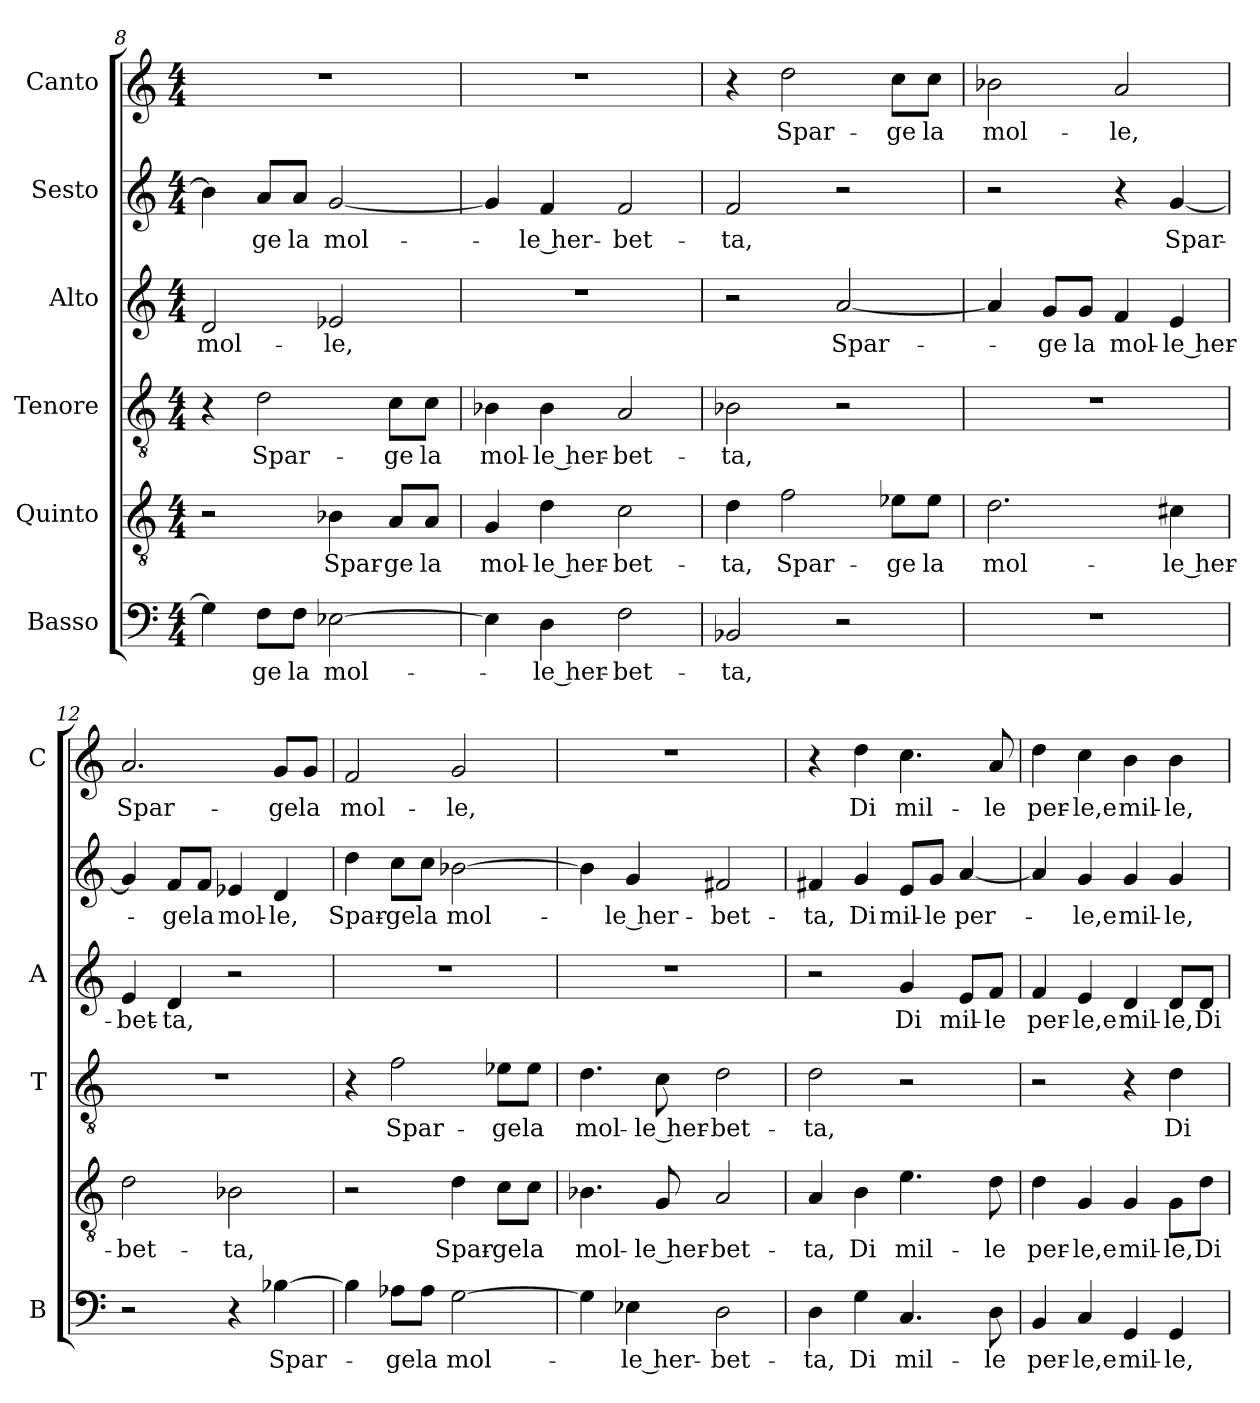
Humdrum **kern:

**kern	**text	**kern	**text	**kern	**text	**kern	**text	**kern	**text	**kern	**text
*part6	*part6	*part5	*part5	*part4	*part4	*part3	*part3	*part2	*part2	*part1	*part1
*staff6	*staff6	*staff5	*staff5	*staff4	*staff4	*staff3	*staff3	*staff2	*staff2	*staff1	*staff1
*I"Basso	*	*I"Quinto	*	*I"Tenore	*	*I"Alto	*	*I"Sesto	*	*I"Canto	*
*I'B	*	*	*	*I'T	*	*I'A	*	*	*	*I'C	*
*clefF4	*	*clefGv2	*	*clefGv2	*	*clefG2	*	*clefG2	*	*clefG2	*
*k[]	*	*k[]	*	*k[]	*	*k[]	*	*k[]	*	*k[]	*
*C:	*	*C:	*	*C:	*	*C:	*	*C:	*	*C:	*
*M4/4	*	*M4/4	*	*M4/4	*	*M4/4	*	*M4/4	*	*M4/4	*
=8	=8	=8	=8	=8	=8	=8	=8	=8	=8	=8	=8
!	!	!	!	!	!	!	!LO:LY:b	!	!	!	!
4G\]	.	2r	.	4r	.	2d/	mol-	4b-\]	.	1r	.
!	!LO:LY:b	!	!	!	!LO:LY:b	!	!	!	!LO:LY:b	!	!
8F\L	-ge	.	.	2d\	Spar-	.	.	8a/L	-ge	.	.
!	!LO:LY:b	!	!	!	!	!	!	!	!LO:LY:b	!	!
8F\J	la	.	.	.	.	.	.	8a/J	la	.	.
!	!LO:LY:b	!	!LO:LY:b	!	!	!	!LO:LY:b	!	!LO:LY:b	!	!
[2E-X\	mol-	4B-X\	Spar-	.	.	2e-X/	-le,	[2g/	mol-	.	.
!	!	!	!LO:LY:b	!	!LO:LY:b	!	!	!	!	!	!
.	.	8A/L	-ge	8c\L	-ge	.	.	.	.	.	.
!	!	!	!LO:LY:b	!	!LO:LY:b	!	!	!	!	!	!
.	.	8A/J	la	8c\J	la	.	.	.	.	.	.
=9	=9	=9	=9	=9	=9	=9	=9	=9	=9	=9	=9
!	!	!	!LO:LY:b	!	!LO:LY:b	!	!	!	!	!	!
4E-\]	.	4G/	mol-	4B-X\	mol-	1r	.	4g/]	.	1r	.
!	!LO:LY:b	!	!LO:LY:b	!	!LO:LY:b	!	!	!	!LO:LY:b	!	!
4D\	-le her-	4d\	-le her-	4B-\	-le her-	.	.	4f/	-le her-	.	.
!	!LO:LY:b	!	!LO:LY:b	!	!LO:LY:b	!	!	!	!LO:LY:b	!	!
2F\	-bet-	2c\	-bet-	2A/	-bet-	.	.	2f/	-bet-	.	.
=10	=10	=10	=10	=10	=10	=10	=10	=10	=10	=10	=10
!	!LO:LY:b	!	!LO:LY:b	!	!LO:LY:b	!	!	!	!LO:LY:b	!	!
2BB-X/	-ta,	4d\	-ta,	2B-X\	-ta,	2r	.	2f/	-ta,	4r	.
!	!	!	!LO:LY:b	!	!	!	!	!	!	!	!LO:LY:b
.	.	2f\	Spar-	.	.	.	.	.	.	2dd\	Spar-
!	!	!	!	!	!	!	!LO:LY:b	!	!	!	!
2r	.	.	.	2r	.	[2a/	Spar-	2r	.	.	.
!	!	!	!LO:LY:b	!	!	!	!	!	!	!	!LO:LY:b
.	.	8e-X\L	-ge	.	.	.	.	.	.	8cc\L	-ge
!	!	!	!LO:LY:b	!	!	!	!	!	!	!	!LO:LY:b
.	.	8e-\J	la	.	.	.	.	.	.	8cc\J	la
=11	=11	=11	=11	=11	=11	=11	=11	=11	=11	=11	=11
!	!	!	!LO:LY:b	!	!	!	!	!	!	!	!LO:LY:b
1r	.	2.d\	mol-	1r	.	4a/]	.	2r	.	2b-X\	mol-
!	!	!	!	!	!	!	!LO:LY:b	!	!	!	!
.	.	.	.	.	.	8g/L	-ge	.	.	.	.
!	!	!	!	!	!	!	!LO:LY:b	!	!	!	!
.	.	.	.	.	.	8g/J	la	.	.	.	.
!	!	!	!	!	!	!	!LO:LY:b	!	!	!	!LO:LY:b
.	.	.	.	.	.	4f/	mol-	4r	.	2a/	-le,
!	!	!	!LO:LY:b	!	!	!	!LO:LY:b	!	!LO:LY:b	!	!
.	.	4c#X\	-le her-	.	.	4e/	-le her-	[4g/	Spar-	.	.
=12	=12	=12	=12	=12	=12	=12	=12	=12	=12	=12	=12
!	!	!	!LO:LY:b	!	!	!	!LO:LY:b	!	!	!	!LO:LY:b
2r	.	2d\	-bet-	1r	.	4e/	-bet-	4g/]	.	2.a/	Spar-
!	!	!	!	!	!	!	!LO:LY:b	!	!LO:LY:b	!	!
.	.	.	.	.	.	4d/	-ta,	8f/L	-ge	.	.
!	!	!	!	!	!	!	!	!	!LO:LY:b	!	!
.	.	.	.	.	.	.	.	8f/J	la	.	.
!	!	!	!LO:LY:b	!	!	!	!	!	!LO:LY:b	!	!
4r	.	2B-X\	-ta,	.	.	2r	.	4e-X/	mol-	.	.
!	!LO:LY:b	!	!	!	!	!	!	!	!LO:LY:b	!	!LO:LY:b
[4B-X\	Spar-	.	.	.	.	.	.	4d/	-le,	8g/L	-ge
!	!	!	!	!	!	!	!	!	!	!	!LO:LY:b
.	.	.	.	.	.	.	.	.	.	8g/J	la
=13	=13	=13	=13	=13	=13	=13	=13	=13	=13	=13	=13
!	!	!	!	!	!	!	!	!	!LO:LY:b	!	!LO:LY:b
4B-\]	.	2r	.	4r	.	1r	.	4dd\	Spar-	2f/	mol-
!	!LO:LY:b	!	!	!	!LO:LY:b	!	!	!	!LO:LY:b	!	!
8A-X\L	-ge	.	.	2f\	Spar-	.	.	8cc\L	-ge	.	.
!	!LO:LY:b	!	!	!	!	!	!	!	!LO:LY:b	!	!
8A-\J	la	.	.	.	.	.	.	8cc\J	la	.	.
!	!LO:LY:b	!	!LO:LY:b	!	!	!	!	!	!LO:LY:b	!	!LO:LY:b
[2G\	mol-	4d\	Spar-	.	.	.	.	[2b-X\	mol-	2g/	-le,
!	!	!	!LO:LY:b	!	!LO:LY:b	!	!	!	!	!	!
.	.	8c\L	-ge	8e-X\L	-ge	.	.	.	.	.	.
!	!	!	!LO:LY:b	!	!LO:LY:b	!	!	!	!	!	!
.	.	8c\J	la	8e-\J	la	.	.	.	.	.	.
=14	=14	=14	=14	=14	=14	=14	=14	=14	=14	=14	=14
!	!	!	!LO:LY:b	!	!LO:LY:b	!	!	!	!	!	!
4G\]	.	4.B-X\	mol-	4.d\	mol-	1r	.	4b-\]	.	1r	.
!	!LO:LY:b	!	!	!	!	!	!	!	!LO:LY:b	!	!
4E-X\	-le her-	.	.	.	.	.	.	4g/	-le her-	.	.
!	!	!	!LO:LY:b	!	!LO:LY:b	!	!	!	!	!	!
.	.	8G/	-le her-	8c\	-le her-	.	.	.	.	.	.
!	!LO:LY:b	!	!LO:LY:b	!	!LO:LY:b	!	!	!	!LO:LY:b	!	!
2D\	-bet-	2A/	-bet-	2d\	-bet-	.	.	2f#X/	-bet-	.	.
!!LO:LB:g=z
=15	=15	=15	=15	=15	=15	=15	=15	=15	=15	=15	=15
!	!LO:LY:b	!	!LO:LY:b	!	!LO:LY:b	!	!	!	!LO:LY:b	!	!
4D\	-ta,	4A/	-ta,	2d\	-ta,	2r	.	4f#X/	-ta,	4r	.
!	!LO:LY:b	!	!LO:LY:b	!	!	!	!	!	!LO:LY:b	!	!LO:LY:b
4G\	Di	4B\	Di	.	.	.	.	4g/	Di	4dd\	Di
!	!LO:LY:b	!	!LO:LY:b	!	!	!	!LO:LY:b	!	!LO:LY:b	!	!LO:LY:b
4.C/	mil-	4.e\	mil-	2r	.	4g/	Di	8e/L	mil-	4.cc\	mil-
!	!	!	!	!	!	!	!	!	!LO:LY:b	!	!
.	.	.	.	.	.	.	.	8g/J	-le	.	.
!	!	!	!	!	!	!	!LO:LY:b	!	!LO:LY:b	!	!
.	.	.	.	.	.	8e/L	mil-	[4a/	per-	.	.
!	!LO:LY:b	!	!LO:LY:b	!	!	!	!LO:LY:b	!	!	!	!LO:LY:b
8D\	-le	8d\	-le	.	.	8f/J	-le	.	.	8a/	-le
=16	=16	=16	=16	=16	=16	=16	=16	=16	=16	=16	=16
!	!LO:LY:b	!	!LO:LY:b	!	!	!	!LO:LY:b	!	!	!	!LO:LY:b
4BB/	per-	4d\	per-	2r	.	4f/	per-	4a/]	.	4dd\	per-
!	!LO:LY:b	!	!LO:LY:b	!	!	!	!LO:LY:b	!	!LO:LY:b	!	!LO:LY:b
4C/	-le,e	4G/	-le,e	.	.	4e/	-le,e	4g/	-le,e	4cc\	-le,e
!	!LO:LY:b	!	!LO:LY:b	!	!	!	!LO:LY:b	!	!LO:LY:b	!	!LO:LY:b
4GG/	mil-	4G/	mil-	4r	.	4d/	mil-	4g/	mil-	4b\	mil-
!	!LO:LY:b	!	!LO:LY:b	!	!LO:LY:b	!	!LO:LY:b	!	!LO:LY:b	!	!LO:LY:b
4GG/	-le,	8G\L	-le,	4d\	Di	8d/L	-le,	4g/	-le,	4b\	-le,
!	!	!	!LO:LY:b	!	!	!	!LO:LY:b	!	!	!	!
.	.	8d\J	Di	.	.	8d/J	Di	.	.	.	.
=	=	=	=	=	=	=	=	=	=	=	=
*-	*-	*-	*-	*-	*-	*-	*-	*-	*-	*-	*-
